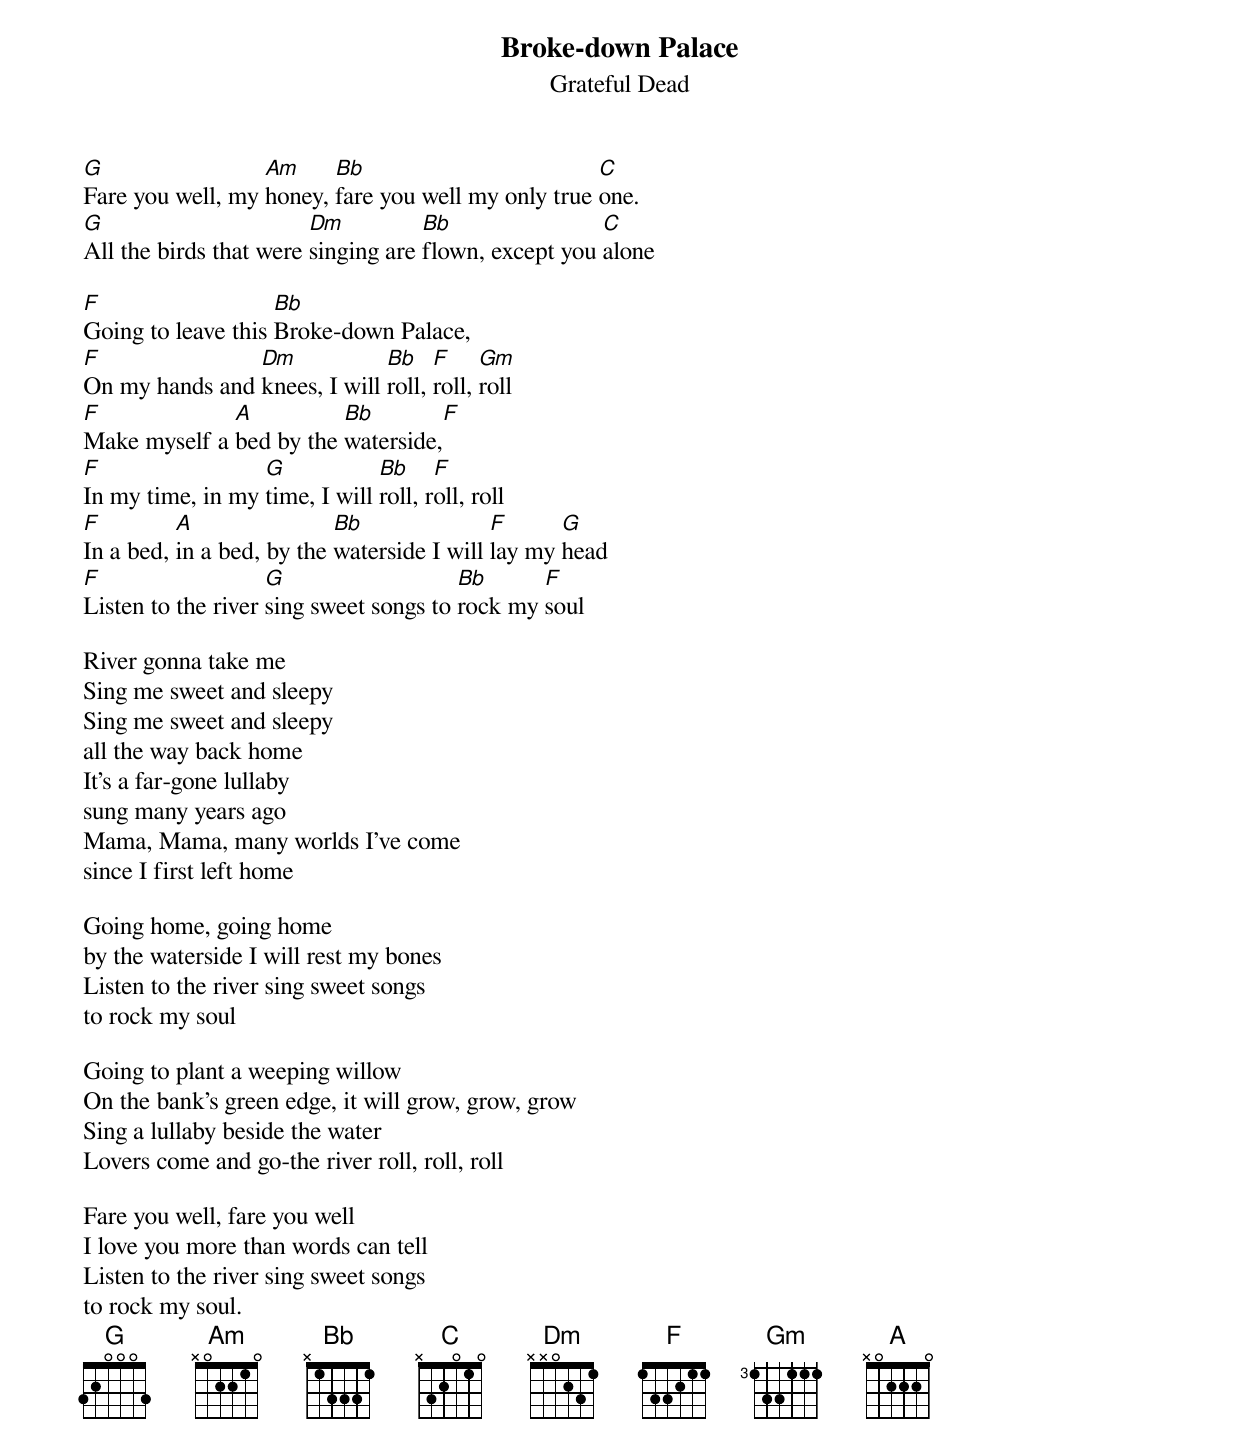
{t:Broke-down Palace}
{st:Grateful Dead}

[G]Fare you well, my [Am]honey, [Bb]fare you well my only true [C]one.
[G]All the birds that were [Dm]singing are [Bb]flown, except you [C]alone

[F]Going to leave this [Bb]Broke-down Palace,
[F]On my hands and [Dm]knees, I will [Bb]roll, [F]roll, [Gm]roll
[F]Make myself a [A]bed by the [Bb]waterside,[F]
[F]In my time, in my [G]time, I will [Bb]roll, r[F]oll, roll
[F]In a bed, [A]in a bed, by the [Bb]waterside I will [F]lay my [G]head
[F]Listen to the river [G]sing sweet songs to [Bb]rock my [F]soul

River gonna take me
Sing me sweet and sleepy
Sing me sweet and sleepy
all the way back home
It's a far-gone lullaby
sung many years ago
Mama, Mama, many worlds I've come
since I first left home

Going home, going home
by the waterside I will rest my bones
Listen to the river sing sweet songs
to rock my soul

Going to plant a weeping willow
On the bank's green edge, it will grow, grow, grow
Sing a lullaby beside the water
Lovers come and go-the river roll, roll, roll

Fare you well, fare you well
I love you more than words can tell
Listen to the river sing sweet songs
to rock my soul.
